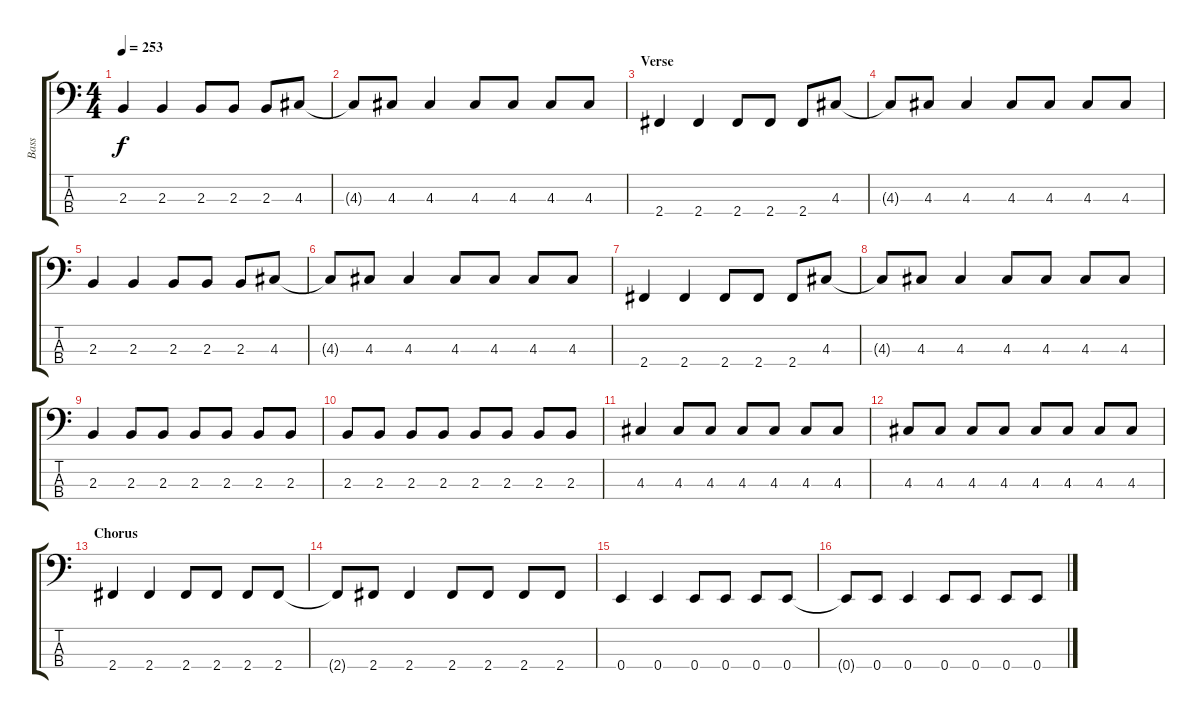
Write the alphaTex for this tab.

\track ("Bass" "Bass") {instrument electricbassfinger}
\staff {score tabs}
\tuning (G2 D2 A1 E1) {hide}
\ts (4 4)
\tempo 253
\clef f4
\ks c
2.3.4{dy f} 2.3.4 2.3.8 2.3.8 2.3.8 4.3.8 |
4.3{t}.8 4.3.8 4.3.4 4.3.8 4.3.8 4.3.8 4.3.8 |
\section ("" "Verse")
2.4.4 2.4.4 2.4.8 2.4.8 2.4.8 4.3.8 |
4.3{t}.8 4.3.8 4.3.4 4.3.8 4.3.8 4.3.8 4.3.8 |
2.3.4 2.3.4 2.3.8 2.3.8 2.3.8 4.3.8 |
4.3{t}.8 4.3.8 4.3.4 4.3.8 4.3.8 4.3.8 4.3.8 |
2.4.4 2.4.4 2.4.8 2.4.8 2.4.8 4.3.8 |
4.3{t}.8 4.3.8 4.3.4 4.3.8 4.3.8 4.3.8 4.3.8 |
2.3.4 2.3.8 2.3.8 2.3.8 2.3.8 2.3.8 2.3.8 |
2.3.8 2.3.8 2.3.8 2.3.8 2.3.8 2.3.8 2.3.8 2.3.8 |
4.3.4 4.3.8 4.3.8 4.3.8 4.3.8 4.3.8 4.3.8 |
4.3.8 4.3.8 4.3.8 4.3.8 4.3.8 4.3.8 4.3.8 4.3.8 |
\section ("" "Chorus")
2.4.4 2.4.4 2.4.8 2.4.8 2.4.8 2.4.8 |
2.4{t}.8 2.4.8 2.4.4 2.4.8 2.4.8 2.4.8 2.4.8 |
0.4.4 0.4.4 0.4.8 0.4.8 0.4.8 0.4.8 |
0.4{t}.8 0.4.8 0.4.4 0.4.8 0.4.8 0.4.8 0.4.8
